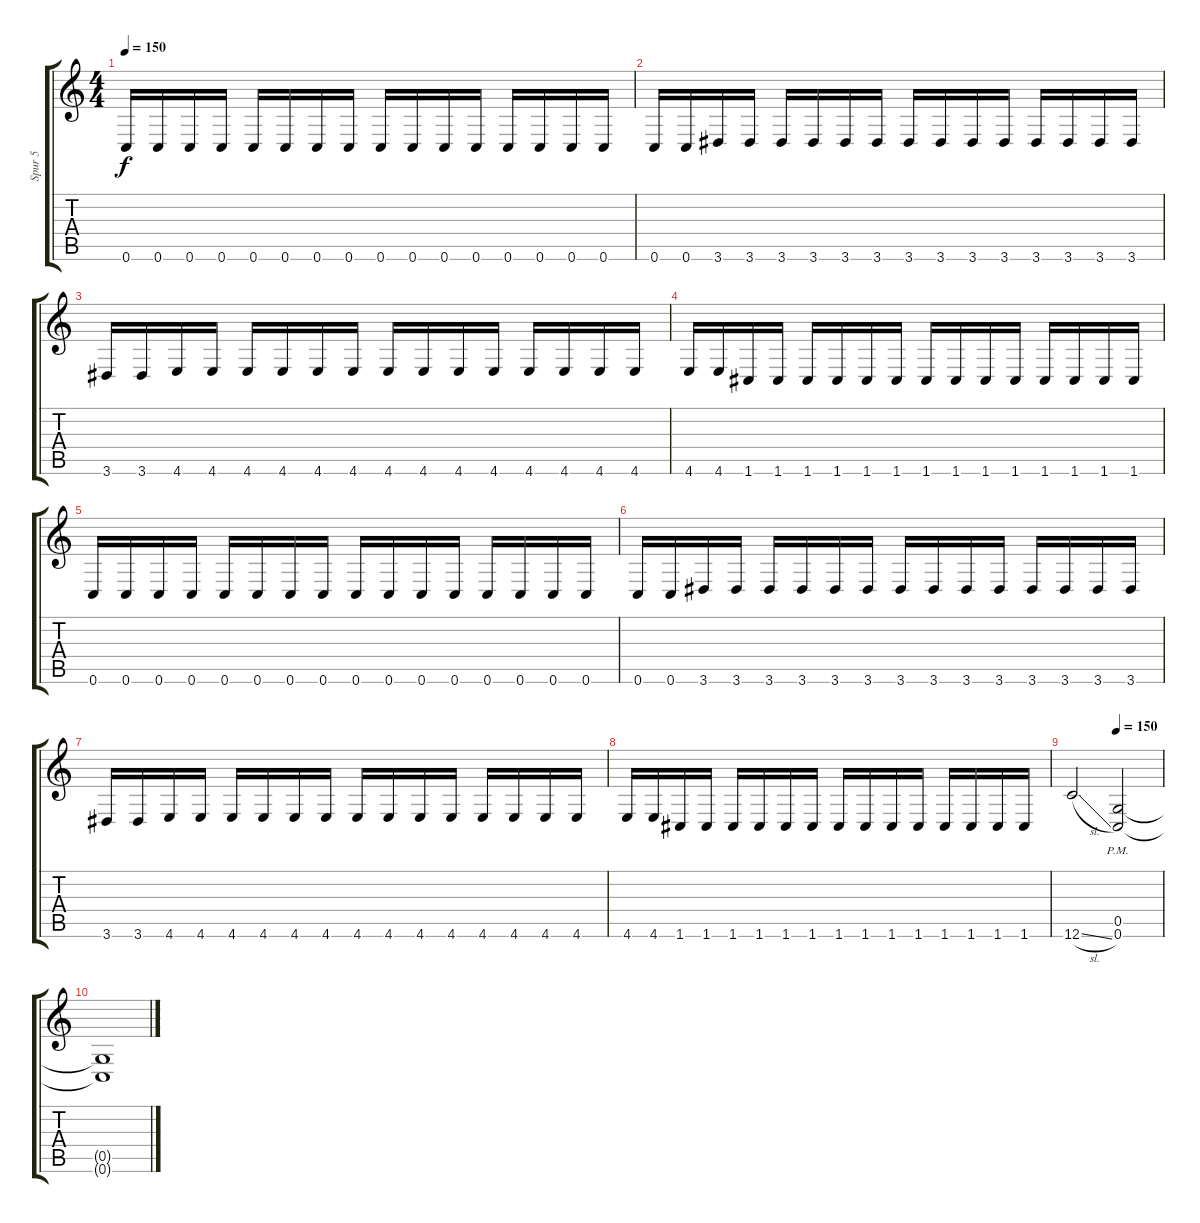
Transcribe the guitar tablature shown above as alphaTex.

\track ("Spur 5" "Spur 5") {instrument overdrivenguitar}
\staff {score tabs}
\tuning (D4 A3 F3 C3 G2 C2) {hide}
\ts (4 4)
\tempo 150
\clef g2
\ks c
0.6.16{dy f} 0.6.16 0.6.16 0.6.16 0.6.16 0.6.16 0.6.16 0.6.16 0.6.16 0.6.16 0.6.16 0.6.16 0.6.16 0.6.16 0.6.16 0.6.16 |
0.6.16 0.6.16 3.6.16 3.6.16 3.6.16 3.6.16 3.6.16 3.6.16 3.6.16 3.6.16 3.6.16 3.6.16 3.6.16 3.6.16 3.6.16 3.6.16 |
3.6.16 3.6.16 4.6.16 4.6.16 4.6.16 4.6.16 4.6.16 4.6.16 4.6.16 4.6.16 4.6.16 4.6.16 4.6.16 4.6.16 4.6.16 4.6.16 |
4.6.16 4.6.16 1.6.16 1.6.16 1.6.16 1.6.16 1.6.16 1.6.16 1.6.16 1.6.16 1.6.16 1.6.16 1.6.16 1.6.16 1.6.16 1.6.16 |
0.6.16 0.6.16 0.6.16 0.6.16 0.6.16 0.6.16 0.6.16 0.6.16 0.6.16 0.6.16 0.6.16 0.6.16 0.6.16 0.6.16 0.6.16 0.6.16 |
0.6.16 0.6.16 3.6.16 3.6.16 3.6.16 3.6.16 3.6.16 3.6.16 3.6.16 3.6.16 3.6.16 3.6.16 3.6.16 3.6.16 3.6.16 3.6.16 |
3.6.16 3.6.16 4.6.16 4.6.16 4.6.16 4.6.16 4.6.16 4.6.16 4.6.16 4.6.16 4.6.16 4.6.16 4.6.16 4.6.16 4.6.16 4.6.16 |
4.6.16 4.6.16 1.6.16 1.6.16 1.6.16 1.6.16 1.6.16 1.6.16 1.6.16 1.6.16 1.6.16 1.6.16 1.6.16 1.6.16 1.6.16 1.6.16 |
\tempo (150 0.5)
12.6{sl}.2 (0.5{pm} 0.6{pm}).2 |
(0.5{t} 0.6{t}).1
